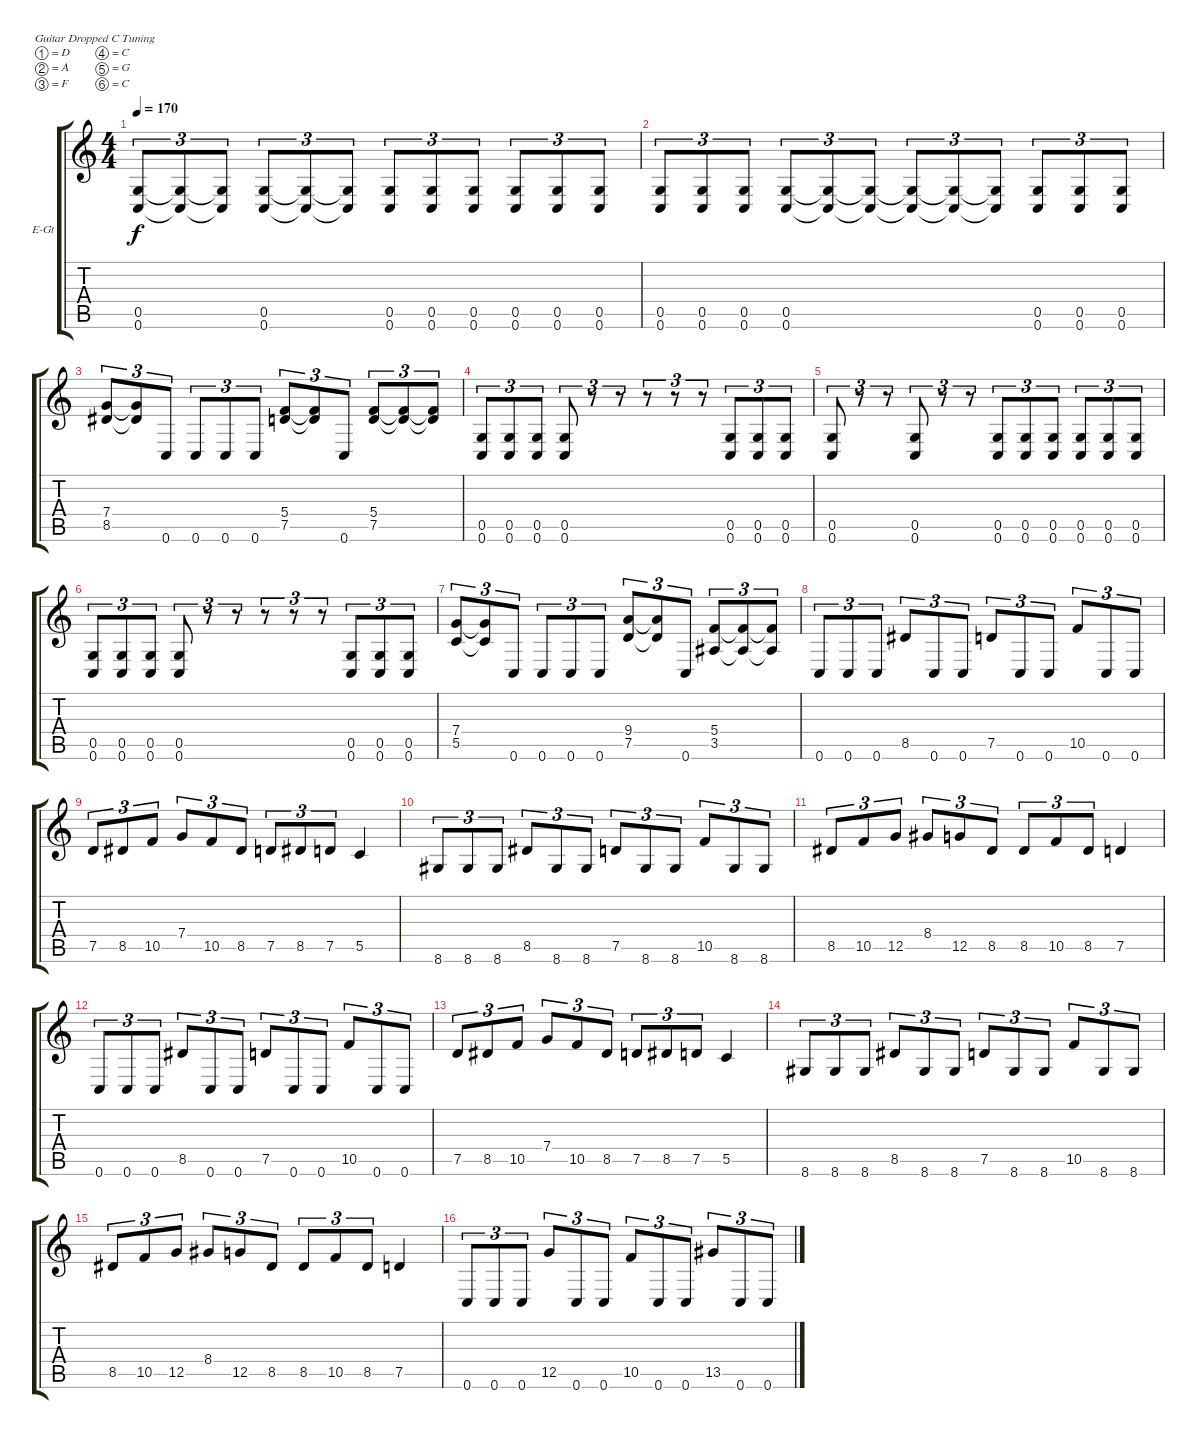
\bracketExtendMode groupsimilarinstruments
\firstSystemTrackNameOrientation horizontal
\otherSystemsTrackNameOrientation horizontal
\track ("Track 1" "E-Gt") {instrument distortionguitar}
\staff {score tabs}
\tuning (D4 A3 F3 C3 G2 C2)
\ts (4 4)
\tempo 170
\clef g2
\ks c
(0.5 0.6).8{tu (3 2) dy f} (0.5{t} 0.6{t}).8{tu (3 2)} (0.5{t} 0.6{t}).8{tu (3 2)} (0.5 0.6).8{tu (3 2)} (0.5{t} 0.6{t}).8{tu (3 2)} (0.5{t} 0.6{t}).8{tu (3 2)} (0.5 0.6).8{tu (3 2)} (0.5 0.6).8{tu (3 2)} (0.5 0.6).8{tu (3 2)} (0.5 0.6).8{tu (3 2)} (0.5 0.6).8{tu (3 2)} (0.5 0.6).8{tu (3 2)} |
(0.5 0.6).8{tu (3 2)} (0.5 0.6).8{tu (3 2)} (0.5 0.6).8{tu (3 2)} (0.5 0.6).8{tu (3 2)} (0.5{t} 0.6{t}).8{tu (3 2)} (0.5{t} 0.6{t}).8{tu (3 2)} (0.5{t} 0.6{t}).8{tu (3 2)} (0.5{t} 0.6{t}).8{tu (3 2)} (0.5{t} 0.6{t}).8{tu (3 2)} (0.5 0.6).8{tu (3 2)} (0.5 0.6).8{tu (3 2)} (0.5 0.6).8{tu (3 2)} |
(7.4 8.5).8{tu (3 2)} (7.4{t} 8.5{t}).8{tu (3 2)} 0.6.8{tu (3 2)} 0.6.8{tu (3 2)} 0.6.8{tu (3 2)} 0.6.8{tu (3 2)} (5.4 7.5).8{tu (3 2)} (5.4{t} 7.5{t}).8{tu (3 2)} 0.6.8{tu (3 2)} (5.4 7.5).8{tu (3 2)} (5.4{t} 7.5{t}).8{tu (3 2)} (5.4{t} 7.5{t}).8{tu (3 2)} |
(0.5 0.6).8{tu (3 2)} (0.5 0.6).8{tu (3 2)} (0.5 0.6).8{tu (3 2)} (0.5 0.6).8{tu (3 2)} r.8{tu (3 2)} r.8{tu (3 2)} r.8{tu (3 2)} r.8{tu (3 2)} r.8{tu (3 2)} (0.5 0.6).8{tu (3 2)} (0.5 0.6).8{tu (3 2)} (0.5 0.6).8{tu (3 2)} |
(0.5 0.6).8{tu (3 2)} r.8{tu (3 2)} r.8{tu (3 2)} (0.5 0.6).8{tu (3 2)} r.8{tu (3 2)} r.8{tu (3 2)} (0.5 0.6).8{tu (3 2)} (0.5 0.6).8{tu (3 2)} (0.5 0.6).8{tu (3 2)} (0.5 0.6).8{tu (3 2)} (0.5 0.6).8{tu (3 2)} (0.5 0.6).8{tu (3 2)} |
(0.5 0.6).8{tu (3 2)} (0.5 0.6).8{tu (3 2)} (0.5 0.6).8{tu (3 2)} (0.5 0.6).8{tu (3 2)} r.8{tu (3 2)} r.8{tu (3 2)} r.8{tu (3 2)} r.8{tu (3 2)} r.8{tu (3 2)} (0.5 0.6).8{tu (3 2)} (0.5 0.6).8{tu (3 2)} (0.5 0.6).8{tu (3 2)} |
(7.4 5.5).8{tu (3 2)} (7.4{t} 5.5{t}).8{tu (3 2)} 0.6.8{tu (3 2)} 0.6.8{tu (3 2)} 0.6.8{tu (3 2)} 0.6.8{tu (3 2)} (9.4 7.5).8{tu (3 2)} (9.4{t} 7.5{t}).8{tu (3 2)} 0.6.8{tu (3 2)} (5.4 3.5).8{tu (3 2)} (5.4{t} 3.5{t}).8{tu (3 2)} (5.4{t} 3.5{t}).8{tu (3 2)} |
0.6.8{tu (3 2)} 0.6.8{tu (3 2)} 0.6.8{tu (3 2)} 8.5.8{tu (3 2)} 0.6.8{tu (3 2)} 0.6.8{tu (3 2)} 7.5.8{tu (3 2)} 0.6.8{tu (3 2)} 0.6.8{tu (3 2)} 10.5.8{tu (3 2)} 0.6.8{tu (3 2)} 0.6.8{tu (3 2)} |
7.5.8{tu (3 2)} 8.5.8{tu (3 2)} 10.5.8{tu (3 2)} 7.4.8{tu (3 2)} 10.5.8{tu (3 2)} 8.5.8{tu (3 2)} 7.5.8{tu (3 2)} 8.5.8{tu (3 2)} 7.5.8{tu (3 2)} 5.5.4 |
8.6.8{tu (3 2)} 8.6.8{tu (3 2)} 8.6.8{tu (3 2)} 8.5.8{tu (3 2)} 8.6.8{tu (3 2)} 8.6.8{tu (3 2)} 7.5.8{tu (3 2)} 8.6.8{tu (3 2)} 8.6.8{tu (3 2)} 10.5.8{tu (3 2)} 8.6.8{tu (3 2)} 8.6.8{tu (3 2)} |
8.5.8{tu (3 2)} 10.5.8{tu (3 2)} 12.5.8{tu (3 2)} 8.4.8{tu (3 2)} 12.5.8{tu (3 2)} 8.5.8{tu (3 2)} 8.5.8{tu (3 2)} 10.5.8{tu (3 2)} 8.5.8{tu (3 2)} 7.5.4 |
0.6.8{tu (3 2)} 0.6.8{tu (3 2)} 0.6.8{tu (3 2)} 8.5.8{tu (3 2)} 0.6.8{tu (3 2)} 0.6.8{tu (3 2)} 7.5.8{tu (3 2)} 0.6.8{tu (3 2)} 0.6.8{tu (3 2)} 10.5.8{tu (3 2)} 0.6.8{tu (3 2)} 0.6.8{tu (3 2)} |
7.5.8{tu (3 2)} 8.5.8{tu (3 2)} 10.5.8{tu (3 2)} 7.4.8{tu (3 2)} 10.5.8{tu (3 2)} 8.5.8{tu (3 2)} 7.5.8{tu (3 2)} 8.5.8{tu (3 2)} 7.5.8{tu (3 2)} 5.5.4 |
8.6.8{tu (3 2)} 8.6.8{tu (3 2)} 8.6.8{tu (3 2)} 8.5.8{tu (3 2)} 8.6.8{tu (3 2)} 8.6.8{tu (3 2)} 7.5.8{tu (3 2)} 8.6.8{tu (3 2)} 8.6.8{tu (3 2)} 10.5.8{tu (3 2)} 8.6.8{tu (3 2)} 8.6.8{tu (3 2)} |
8.5.8{tu (3 2)} 10.5.8{tu (3 2)} 12.5.8{tu (3 2)} 8.4.8{tu (3 2)} 12.5.8{tu (3 2)} 8.5.8{tu (3 2)} 8.5.8{tu (3 2)} 10.5.8{tu (3 2)} 8.5.8{tu (3 2)} 7.5.4 |
0.6.8{tu (3 2)} 0.6.8{tu (3 2)} 0.6.8{tu (3 2)} 12.5.8{tu (3 2)} 0.6.8{tu (3 2)} 0.6.8{tu (3 2)} 10.5.8{tu (3 2)} 0.6.8{tu (3 2)} 0.6.8{tu (3 2)} 13.5.8{tu (3 2)} 0.6.8{tu (3 2)} 0.6.8{tu (3 2)}
